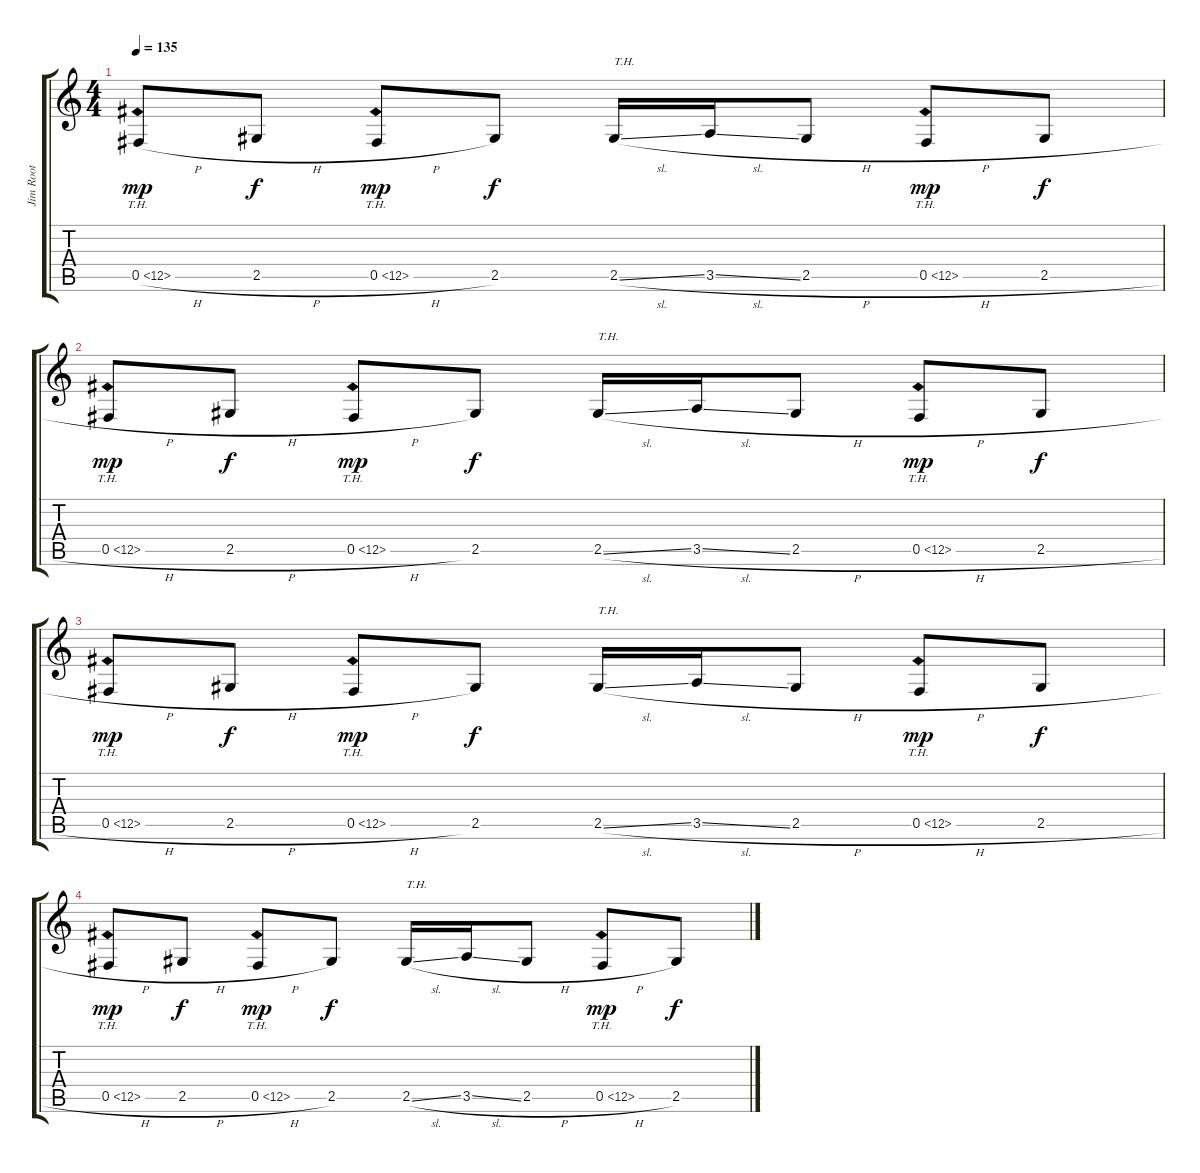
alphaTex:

\track ("Jim Root" "Jim Root") {instrument distortionguitar}
\staff {score tabs}
\tuning (Db4 Ab3 E3 B2 Gb2 B1) {hide}
\ts (4 4)
\tempo 135
\clef g2
\ks c
0.5{th 12 h}.8{dy mp} 2.5{h}.8{dy f} 0.5{th 12 h}.8{dy mp} 2.5.8{dy f} 2.5{sl}.16{txt "T.H."} 3.5{sl}.16 2.5{h}.8 0.5{th 12 h}.8{dy mp} 2.5{h}.8{dy f} |
0.5{th 12 h}.8{dy mp} 2.5{h}.8{dy f} 0.5{th 12 h}.8{dy mp} 2.5.8{dy f} 2.5{sl}.16{txt "T.H."} 3.5{sl}.16 2.5{h}.8 0.5{th 12 h}.8{dy mp} 2.5{h}.8{dy f} |
0.5{th 12 h}.8{dy mp} 2.5{h}.8{dy f} 0.5{th 12 h}.8{dy mp} 2.5.8{dy f} 2.5{sl}.16{txt "T.H."} 3.5{sl}.16 2.5{h}.8 0.5{th 12 h}.8{dy mp} 2.5{h}.8{dy f} |
0.5{th 12 h}.8{dy mp} 2.5{h}.8{dy f} 0.5{th 12 h}.8{dy mp} 2.5.8{dy f} 2.5{sl}.16{txt "T.H."} 3.5{sl}.16 2.5{h}.8 0.5{th 12 h}.8{dy mp} 2.5{h}.8{dy f}
